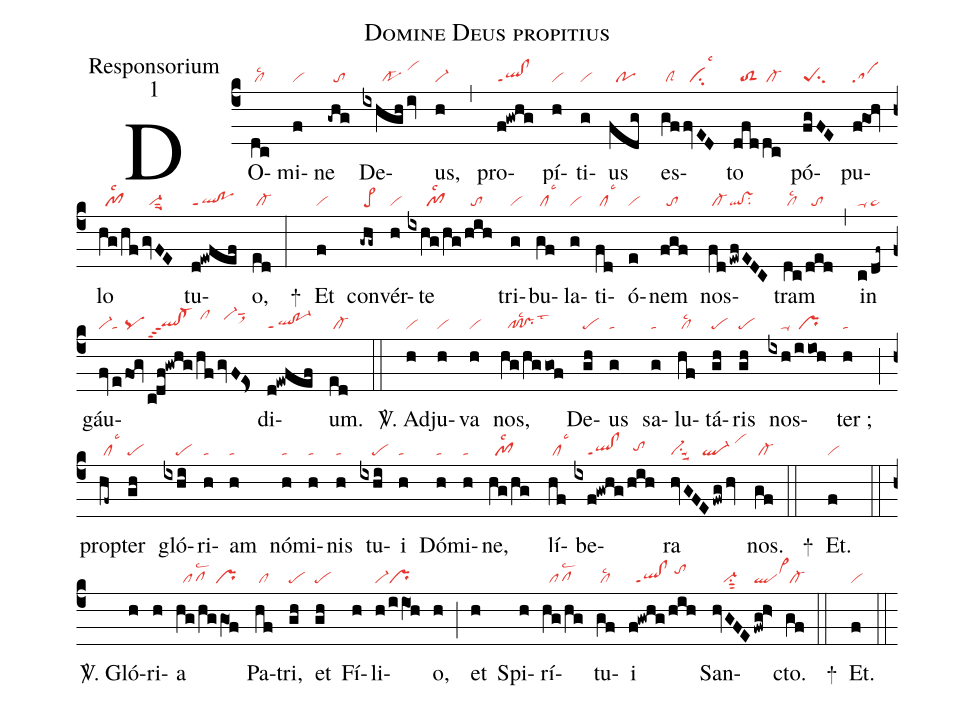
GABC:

name:Domine Deus propitius;
office-part:Responsorium;
mode:1;
nabc-lines:1;
%%
(c4)DO(dc|/cllsc2)mi(f|vi)ne(-ghg|//to) De(ixhgh/iv|//////po-/vihk)us,(h|vi-) (,) pro(f!gwhg|ql!clppt1)pí(h|vi)ti(g|vi)us(fdg|//po) es(gf|/clS|fvED|//cilsc3)to(dfd|//toS2|dc|/cl-) pó(fgFE|peSsu2)pu(f!goh|sa)lo(hg/hf|//pf1lsc2|/gvFE|//vi-sut1suu1) tu(d!ewfef|ql!poppt1)o,(ed|/cl-) (:)

+() Et(f|vi) con(-ghg~|/pe>)vér(h|vi)te(ixhg/hg|//////pf1lsc2|/hih|//to) tri(g|vi)bu(gf|/cllsc3)la(g|vi)ti(fd|/cllsc3)ó(e|vi)nem(fgf|//to) nos(fd|/cl-|!ewfEDC|ql!vssu2)tram(dc|/cllsc2|/ded|//to) (,) in(c|ta-|/df~|pe~) gáu(fv|vi-|/e|ta|!fog|pq|/c!df!gwhg|qlhg!cl-hgppt3|/hf|/clhj|/gvF!Es>|//vi-hjsut1sux1)di(d!ewfef|ql!po-1ppt1)um.(ed|/cl-) (::)

<sp>V/</sp>. Ad(h|vi)ju(h|vi)va(h|vi) nos,(hg/hggof|//pf!prlsc2lst3) De(gh|pe)us(g|ta) sa(g|ta)lu(hf|/cllsc2)tá(gh|pe)ris(gh|pe) nos(ixh|////ta-|/iioh|/pr)ter ;(h|ta) (;) prop(hf~|/cllsc3)ter(gh|pe) gló(ixhi|////pe)ri(h|ta)am(h|ta) nó(h|ta)mi(h|ta)nis(h|ta) tu(ixhi|////pe)i(h|ta) Dó(h|ta)mi(h|ta)ne,(hg/hg|//pf1lsc2) lí(hf|/cllsc3)be(ixf!gwhg|////ql!clppt1|/hih|//tohh)ra(hvGFE|vi-su1suu2|/fwg/hv|```ql-/vihk) nos.(gf|/cl-) (::)
+() Et.(f|vi) (::)

<sp>V/</sp>. Gló(h)ri(h)a(hg/hg/gO1f|//pflsc2/pr)
Pa(hf|/cl)tri,(gh|pe) et(gh|pe) Fí(h)li(h/iiO1h|vi-pr)o,(h) (;)
et(h) Spi(h)rí(hg/hg|//pflsc2)tu(gf|/cllsc2)i(f!gwhg/hih|//ql!clppt1/tohj)
San(hvGFE|///vi-su1sut2|fwg!h>|qlvi>hj)cto.(gf|/cl-) (::)
+() Et.(f|vi) (::)
